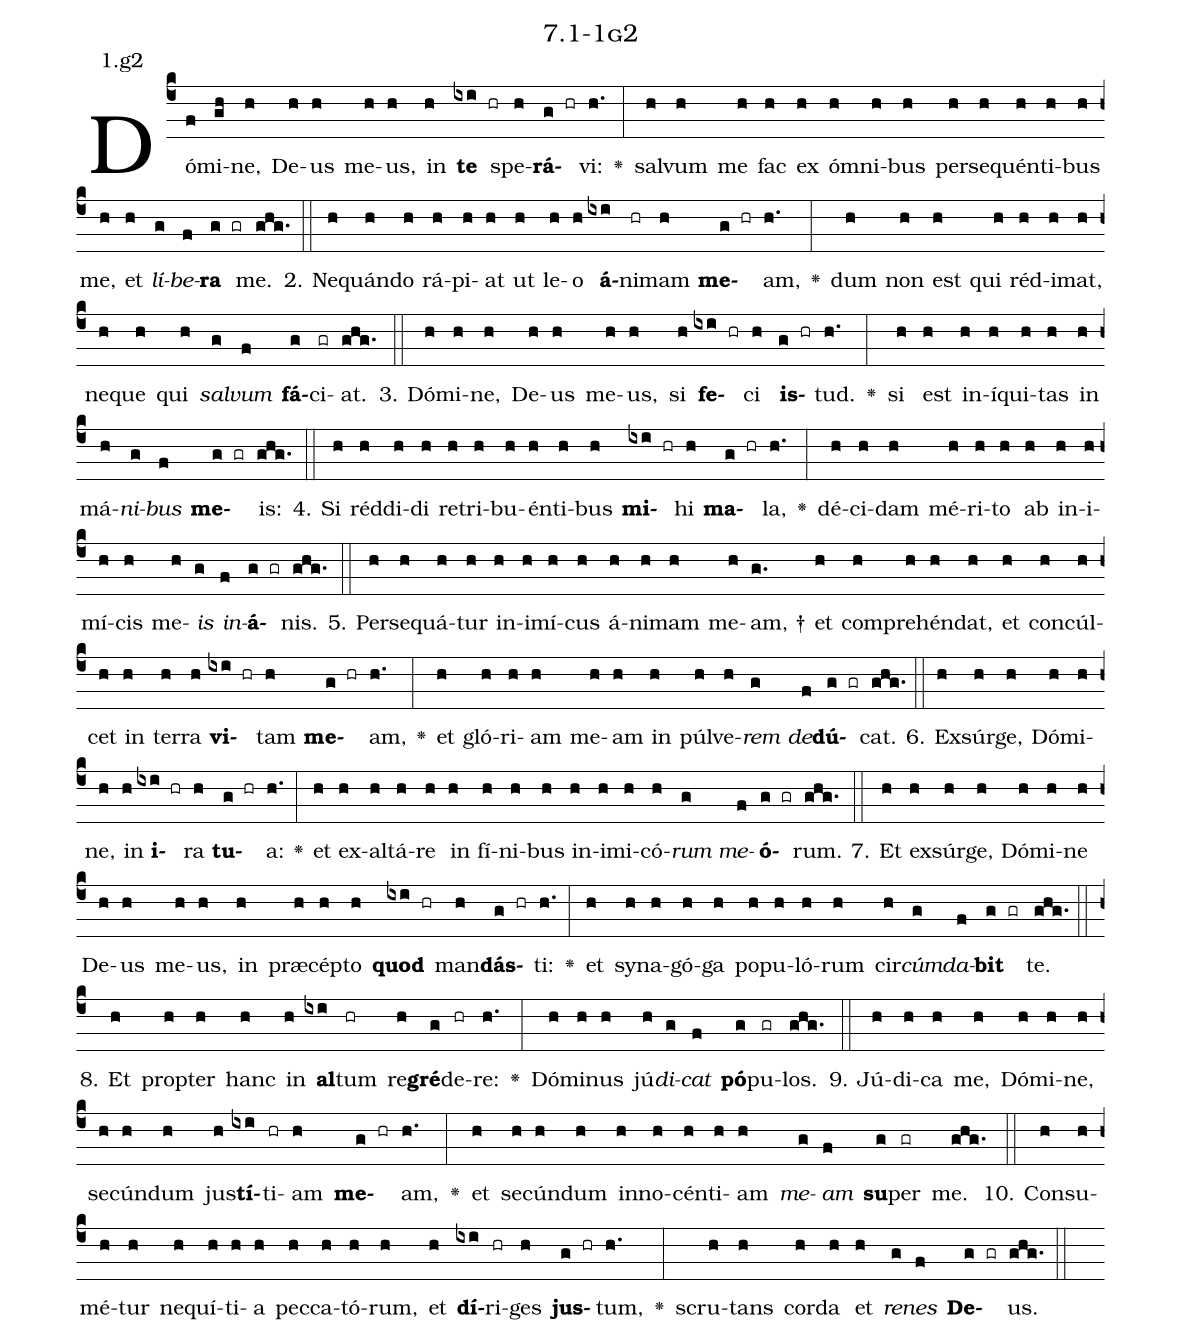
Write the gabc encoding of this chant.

name: 7.1-1g2;
annotation: 1.g2;
%%
(c4)Dó(f)mi(gh)ne,(h) De(h)us(h) me(h)us,(h) in(h) <b>te</b>(ixi hr) spe(h)<b>rá</b>(g hr)vi:(h.) <v>\greheightstar</v>(:) sal(h)vum(h) me(h) fac(h) ex(h) óm(h)ni(h)bus(h) per(h)se(h)quén(h)ti(h)bus(h) me,(h) et(h) <i>lí</i>(g)<i>be</i>(f)<b>ra</b>(g gr) me.(ghg.) (::)
2. Ne(h)quán(h)do(h) rá(h)pi(h)at(h) ut(h) le(h)o(h) <b>á</b>(ixi)ni(hr)mam(h) <b>me</b>(g hr)am,(h.) <v>\greheightstar</v>(:) dum(h) non(h) est(h) qui(h) réd(h)i(h)mat,(h) ne(h)que(h) qui(h) <i>sal</i>(g)<i>vum</i>(f) <b>fá</b>(g)ci(gr)at.(ghg.) (::)
3. Dó(h)mi(h)ne,(h) De(h)us(h) me(h)us,(h) si(h) <b>fe</b>(ixi hr)ci(h) <b>is</b>(g hr)tud.(h.) <v>\greheightstar</v>(:) si(h) est(h) in(h)í(h)qui(h)tas(h) in(h) má(h)<i>ni</i>(g)<i>bus</i>(f) <b>me</b>(g gr)is:(ghg.) (::)
4. Si(h) réd(h)di(h)di(h) re(h)tri(h)bu(h)én(h)ti(h)bus(h) <b>mi</b>(ixi hr)hi(h) <b>ma</b>(g hr)la,(h.) <v>\greheightstar</v>(:) dé(h)ci(h)dam(h) mé(h)ri(h)to(h) ab(h) in(h)i(h)mí(h)cis(h) me(h)<i>is</i>(g) <i>in</i>(f)<b>á</b>(g gr)nis.(ghg.) (::)
5. Per(h)se(h)quá(h)tur(h) in(h)i(h)mí(h)cus(h) á(h)ni(h)mam(h) me(h)am, †(g.) et(h) com(h)pre(h)hén(h)dat,(h) et(h) con(h)cúl(h)cet(h) in(h) ter(h)ra(h) <b>vi</b>(ixi hr)tam(h) <b>me</b>(g hr)am,(h.) <v>\greheightstar</v>(:) et(h) gló(h)ri(h)am(h) me(h)am(h) in(h) púl(h)ve(h)<i>rem</i>(g) <i>de</i>(f)<b>dú</b>(g gr)cat.(ghg.) (::)
6. Ex(h)súr(h)ge,(h) Dó(h)mi(h)ne,(h) in(h) <b>i</b>(ixi hr)ra(h) <b>tu</b>(g hr)a:(h.) <v>\greheightstar</v>(:) et(h) ex(h)al(h)tá(h)re(h) in(h) fí(h)ni(h)bus(h) in(h)i(h)mi(h)có(h)<i>rum</i>(g) <i>me</i>(f)<b>ó</b>(g gr)rum.(ghg.) (::)
7. Et(h) ex(h)súr(h)ge,(h) Dó(h)mi(h)ne(h) De(h)us(h) me(h)us,(h) in(h) præ(h)cép(h)to(h) <b>quod</b>(ixi hr) man(h)<b>dás</b>(g hr)ti:(h.) <v>\greheightstar</v>(:) et(h) sy(h)na(h)gó(h)ga(h) po(h)pu(h)ló(h)rum(h) cir(h)<i>cúm</i>(g)<i>da</i>(f)<b>bit</b>(g gr) te.(ghg.) (::)
8. Et(h) prop(h)ter(h) hanc(h) in(h) <b>al</b>(ixi)tum(hr) re(h)<b>gré</b>(g)de(hr)re:(h.) <v>\greheightstar</v>(:) Dó(h)mi(h)nus(h) jú(h)<i>di</i>(g)<i>cat</i>(f) <b>pó</b>(g)pu(gr)los.(ghg.) (::)
9. Jú(h)di(h)ca(h) me,(h) Dó(h)mi(h)ne,(h) se(h)cún(h)dum(h) jus(h)<b>tí</b>(ixi)ti(hr)am(h) <b>me</b>(g hr)am,(h.) <v>\greheightstar</v>(:) et(h) se(h)cún(h)dum(h) in(h)no(h)cén(h)ti(h)am(h) <i>me</i>(g)<i>am</i>(f) <b>su</b>(g)per(gr) me.(ghg.) (::)
10. Con(h)su(h)mé(h)tur(h) ne(h)quí(h)ti(h)a(h) pec(h)ca(h)tó(h)rum,(h) et(h) <b>dí</b>(ixi)ri(hr)ges(h) <b>jus</b>(g hr)tum,(h.) <v>\greheightstar</v>(:) scru(h)tans(h) cor(h)da(h) et(h) <i>re</i>(g)<i>nes</i>(f) <b>De</b>(g gr)us.(ghg.) (::)
